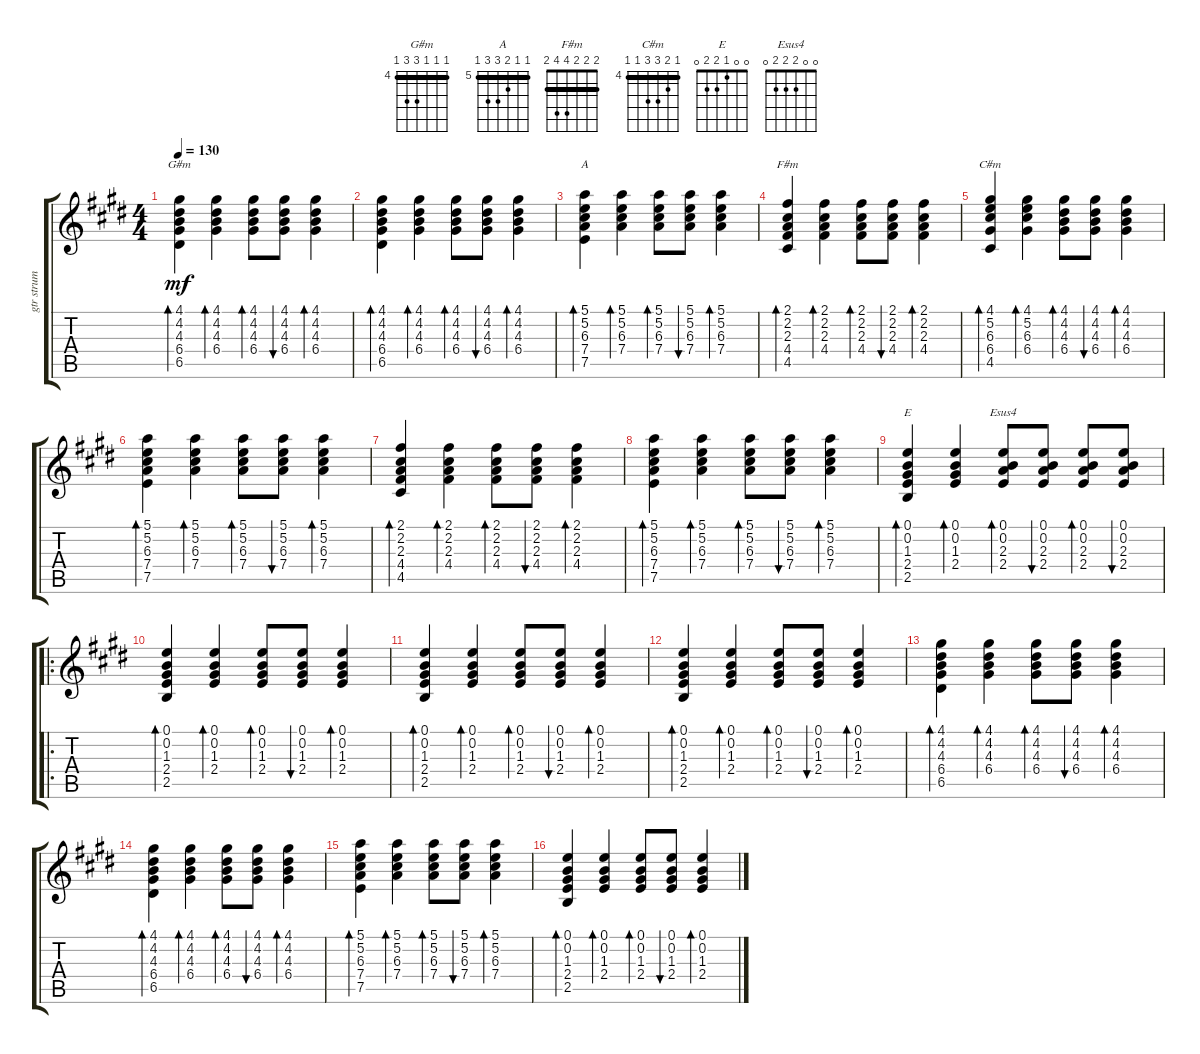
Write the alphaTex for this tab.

\track ("gtr strum" "gtr strum") {instrument acousticguitarnylon}
\staff {score tabs}
\tuning (E4 B3 G3 D3 A2 E2) {hide}
\chord ("G#m" 4 4 4 6 6 4) {firstfret 4 barre 4}
\chord ("A" 5 5 6 7 7 5) {firstfret 5 barre 5}
\chord ("F#m" 2 2 2 4 4 2) {barre 2}
\chord ("C#m" 4 5 6 6 4 4) {firstfret 4 barre 4}
\chord ("E" 0 0 1 2 2 0)
\chord ("Esus4" 0 0 2 2 2 0)
\ts (4 4)
\tempo 130
\clef g2
\ks e
(4.1 4.2 4.3 6.4 6.5).4{bd 30 ch "G#m" dy mf} (4.1 4.2 4.3 6.4).4{bd 30} (4.1 4.2 4.3 6.4).8{bd 30} (4.1 4.2 4.3 6.4).8{bu 30} (4.1 4.2 4.3 6.4).4{bd 30} |
(4.1 4.2 4.3 6.4 6.5).4{bd 30} (4.1 4.2 4.3 6.4).4{bd 30} (4.1 4.2 4.3 6.4).8{bd 30} (4.1 4.2 4.3 6.4).8{bu 30} (4.1 4.2 4.3 6.4).4{bd 30} |
(5.1 5.2 6.3 7.4 7.5).4{bd 30 ch "A"} (5.1 5.2 6.3 7.4).4{bd 30} (5.1 5.2 6.3 7.4).8{bd 30} (5.1 5.2 6.3 7.4).8{bu 30} (5.1 5.2 6.3 7.4).4{bd 30} |
(2.1 2.2 2.3 4.4 4.5).4{bd 60 ch "F#m"} (2.1 2.2 2.3 4.4).4{bd 60} (2.1 2.2 2.3 4.4).8{bd 60} (2.1 2.2 2.3 4.4).8{bu 60} (2.1 2.2 2.3 4.4).4{bd 60} |
(4.1 5.2 6.3 6.4 4.5).4{bd 30 ch "C#m"} (4.1 5.2 6.3 6.4).4{bd 30} (4.1 4.2 4.3 6.4).8{bd 30} (4.1 4.2 4.3 6.4).8{bu 30} (4.1 4.2 4.3 6.4).4{bd 30} |
(5.1 5.2 6.3 7.4 7.5).4{bd 30} (5.1 5.2 6.3 7.4).4{bd 30} (5.1 5.2 6.3 7.4).8{bd 30} (5.1 5.2 6.3 7.4).8{bu 30} (5.1 5.2 6.3 7.4).4{bd 30} |
(2.1 2.2 2.3 4.4 4.5).4{bd 60} (2.1 2.2 2.3 4.4).4{bd 60} (2.1 2.2 2.3 4.4).8{bd 60} (2.1 2.2 2.3 4.4).8{bu 60} (2.1 2.2 2.3 4.4).4{bd 60} |
(5.1 5.2 6.3 7.4 7.5).4{bd 30} (5.1 5.2 6.3 7.4).4{bd 30} (5.1 5.2 6.3 7.4).8{bd 30} (5.1 5.2 6.3 7.4).8{bu 30} (5.1 5.2 6.3 7.4).4{bd 30} |
(0.1 0.2 1.3 2.4 2.5).4{bd 30 ch "E"} (0.1 0.2 1.3 2.4).4{bd 30} (0.1 0.2 2.3 2.4).8{bd 30 ch "Esus4"} (0.1 0.2 2.3 2.4).8{bu 30} (0.1 0.2 2.3 2.4).8{bd 30} (0.1 0.2 2.3 2.4).8{bu 30} |
\ro
(0.1 0.2 1.3 2.4 2.5).4{bd 30} (0.1 0.2 1.3 2.4).4{bd 30} (0.1 0.2 1.3 2.4).8{bd 30} (0.1 0.2 1.3 2.4).8{bu 30} (0.1 0.2 1.3 2.4).4{bd 30} |
(0.1 0.2 1.3 2.4 2.5).4{bd 30} (0.1 0.2 1.3 2.4).4{bd 30} (0.1 0.2 1.3 2.4).8{bd 30} (0.1 0.2 1.3 2.4).8{bu 30} (0.1 0.2 1.3 2.4).4{bd 30} |
(0.1 0.2 1.3 2.4 2.5).4{bd 30} (0.1 0.2 1.3 2.4).4{bd 30} (0.1 0.2 1.3 2.4).8{bd 30} (0.1 0.2 1.3 2.4).8{bu 30} (0.1 0.2 1.3 2.4).4{bd 30} |
(4.1 4.2 4.3 6.4 6.5).4{bd 30} (4.1 4.2 4.3 6.4).4{bd 30} (4.1 4.2 4.3 6.4).8{bd 30} (4.1 4.2 4.3 6.4).8{bu 30} (4.1 4.2 4.3 6.4).4{bd 30} |
(4.1 4.2 4.3 6.4 6.5).4{bd 30} (4.1 4.2 4.3 6.4).4{bd 30} (4.1 4.2 4.3 6.4).8{bd 30} (4.1 4.2 4.3 6.4).8{bu 30} (4.1 4.2 4.3 6.4).4{bd 30} |
(5.1 5.2 6.3 7.4 7.5).4{bd 30} (5.1 5.2 6.3 7.4).4{bd 30} (5.1 5.2 6.3 7.4).8{bd 30} (5.1 5.2 6.3 7.4).8{bu 30} (5.1 5.2 6.3 7.4).4{bd 30} |
(0.1 0.2 1.3 2.4 2.5).4{bd 30} (0.1 0.2 1.3 2.4).4{bd 30} (0.1 0.2 1.3 2.4).8{bd 30} (0.1 0.2 1.3 2.4).8{bu 30} (0.1 0.2 1.3 2.4).4{bd 30}
